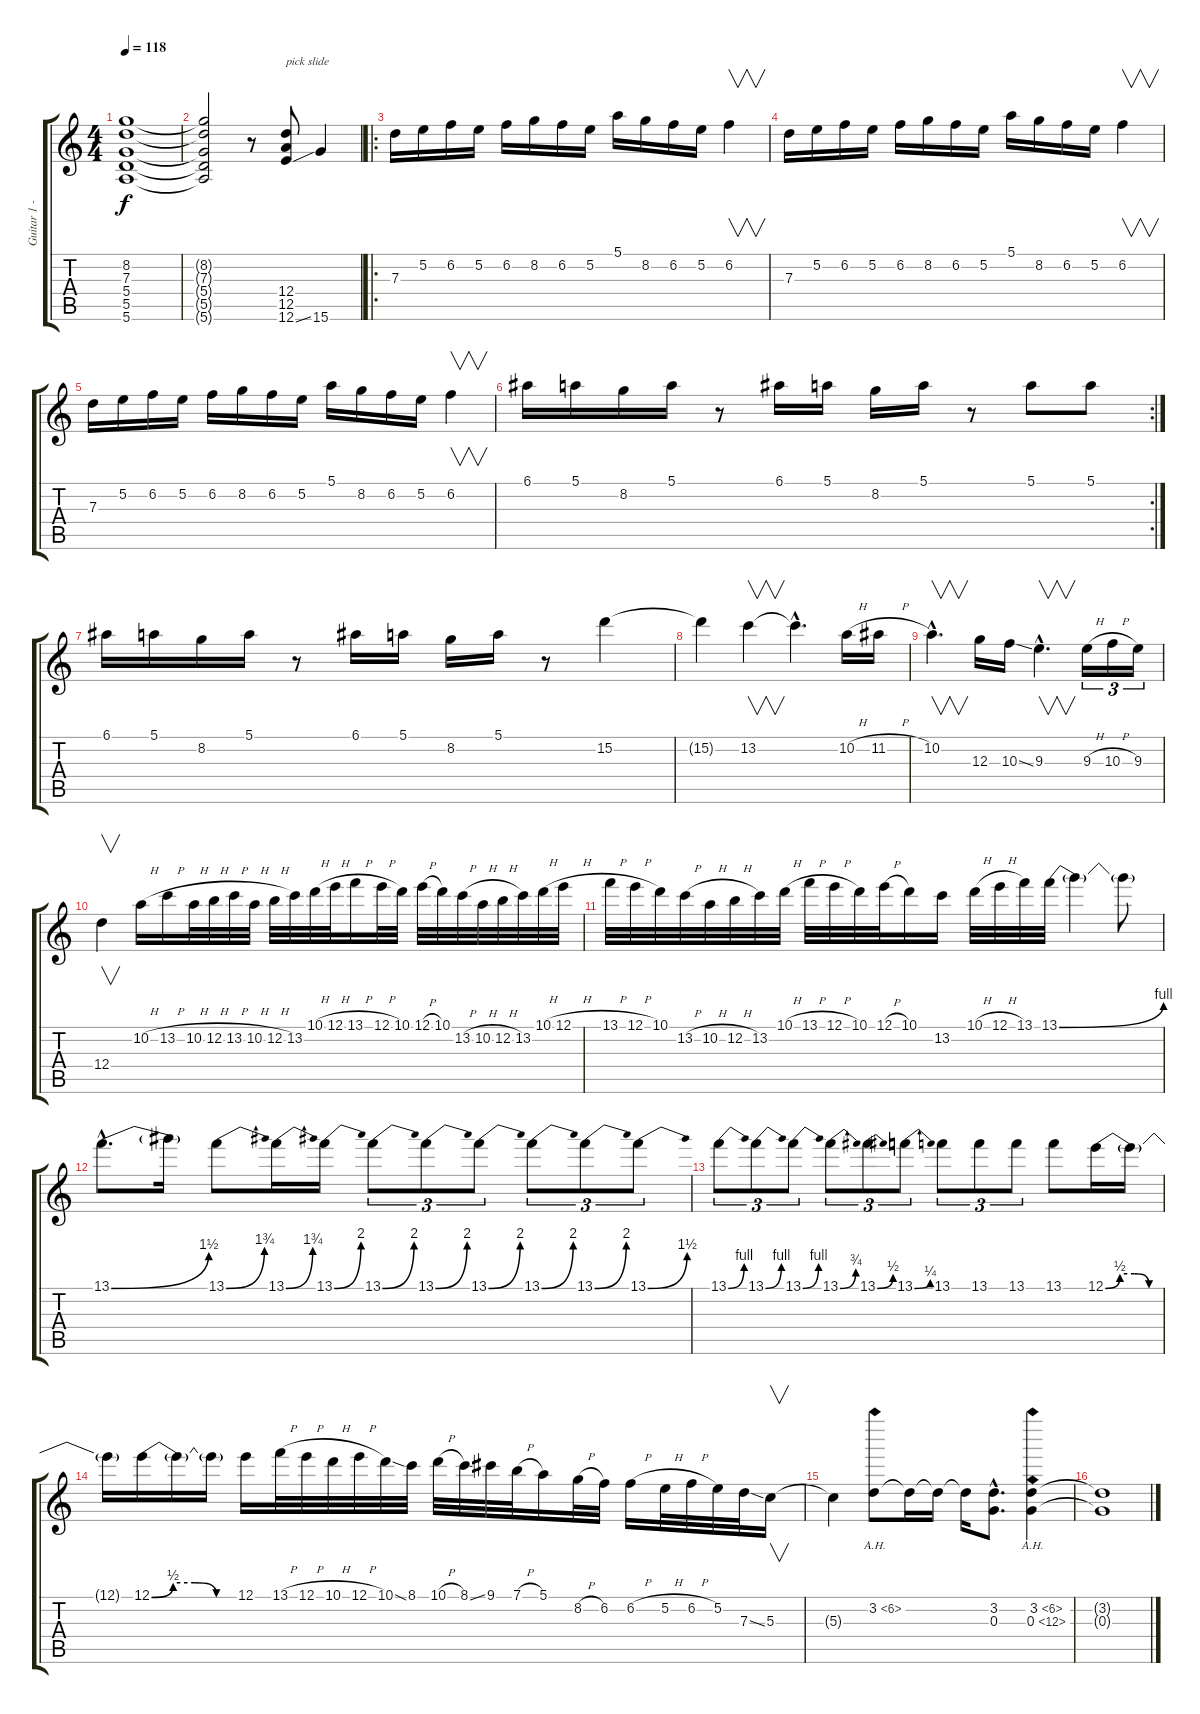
\track ("Guitar 1 - Criss Oliva" "Guitar 1 -") {instrument distortionguitar}
\staff {score tabs}
\tuning (E4 B3 G3 D3 A2 E2) {hide}
\ts (4 4)
\tempo 118
\clef g2
\ks c
(8.2{t} 7.3{t} 5.4{t} 5.5{t} 5.6{t}).1{dy f} |
(8.2{t} 7.3{t} 5.4{t} 5.5{t} 5.6{t}).2 r.8 (12.4 12.5 12.6{ss}).8{txt "pick slide"} 15.6.4 |
\ro
7.3.16 5.2.16 6.2.16 5.2.16 6.2.16 8.2.16 6.2.16 5.2.16 5.1.16 8.2.16 6.2.16 5.2.16 6.2.4{v} |
7.3.16 5.2.16 6.2.16 5.2.16 6.2.16 8.2.16 6.2.16 5.2.16 5.1.16 8.2.16 6.2.16 5.2.16 6.2.4{v} |
7.3.16 5.2.16 6.2.16 5.2.16 6.2.16 8.2.16 6.2.16 5.2.16 5.1.16 8.2.16 6.2.16 5.2.16 6.2.4{v} |
\rc 2
6.1.16 5.1.16 8.2.16 5.1.16 r.8 6.1.16 5.1.16 8.2.16 5.1.16 r.8 5.1.8 5.1.8 |
6.1.16 5.1.16 8.2.16 5.1.16 r.8 6.1.16 5.1.16 8.2.16 5.1.16 r.8 15.2.4 |
15.2{t}.4 13.2.4{v} 13.2{hac t}.4{d} 10.2{h}.16 11.2{h}.16 |
10.2{hac}.4{v d} 12.3.16 10.3{ss}.16 9.3{hac}.4{v d} 9.3{h}.16{tu (3 2)} 10.3{h}.16{tu (3 2)} 9.3.16{tu (3 2)} |
12.4.4{v} 10.2{h}.16 13.2{h}.16 10.2{h}.32 12.2{h}.32 13.2{h}.32 10.2{h}.32 12.2{h}.32 13.2.32 10.1{h}.32 12.1{h}.32 13.1{h}.16 12.1{h}.32 10.1.32 12.1{h}.32 10.1.32 13.2{h}.32 10.2{h}.32 12.2{h}.32 13.2.32 10.1{h}.32 12.1{h}.32 |
13.1{h}.32 12.1{h}.32 10.1.32 13.2{h}.32 10.2{h}.32 12.2{h}.32 13.2.32 10.1{h}.32 13.1{h}.32 12.1{h}.32 10.1.32 12.1{h}.32 10.1.16 13.2.16 10.1{h}.32 12.1{h}.32 13.1.32 13.1{be (bend 0 0 60 4)}.32 13.1{t}.4 13.1{t}.8 |
13.1{be (bend 0 0 60 6) hac}.8{d} 13.1{t}.16 13.1{be (bend 0 0 60 7)}.8 13.1{be (bend 0 0 60 7)}.16 13.1{be (bend 0 0 60 8)}.16 13.1{be (bend 0 0 60 8)}.8{tu (3 2)} 13.1{be (bend 0 0 60 8)}.8{tu (3 2)} 13.1{be (bend 0 0 60 8)}.8{tu (3 2)} 13.1{be (bend 0 0 60 8)}.8{tu (3 2)} 13.1{be (bend 0 0 60 8)}.8{tu (3 2)} 13.1{be (bend 0 0 60 6)}.8{tu (3 2)} |
13.1{be (bend 0 0 60 4)}.8{tu (3 2)} 13.1{be (bend 0 0 60 4)}.8{tu (3 2)} 13.1{be (bend 0 0 60 4)}.8{tu (3 2)} 13.1{be (bend 0 0 60 3)}.8{tu (3 2)} 13.1{be (bend 0 0 60 2)}.8{tu (3 2)} 13.1{be (bend 0 0 60 1)}.8{tu (3 2)} 13.1.8{tu (3 2)} 13.1.8{tu (3 2)} 13.1.8{tu (3 2)} 13.1.8 12.1{be (custom 0 0 15 2 30 2 45 0 60 0)}.16 12.1{t}.16 |
12.1{t}.16 12.1{be (custom 0 0 15 2 30 2 45 0 60 0)}.16 12.1{t}.16 12.1{t}.16 12.1.16 13.1{h}.32 12.1{h}.32 10.1{h}.32 12.1{h}.32 10.1{ss}.32 8.1.32 10.1{h}.32 8.1{ss}.32 9.1.32 7.1{h}.32 5.1.16 8.2{h}.32 6.2.32 6.2{h}.16 5.2{h}.32 6.2{h}.32 5.2.32 7.3{ss}.32 5.3.16{v} |
5.3{t}.4 3.2{ah 3}.8 3.2{t}.16 3.2{t}.16 3.2{t}.16 (3.2{hac} 0.3{hac}).8{d} (3.2{ah 3} 0.3{ah 12}).4 |
(3.2{t} 0.3{t}).1
